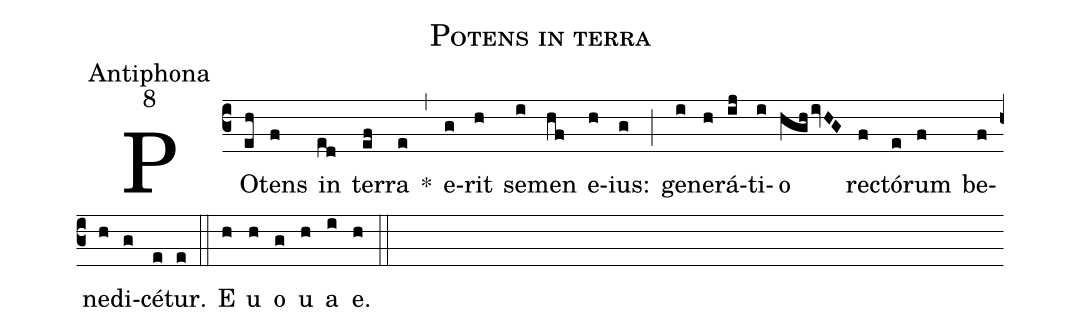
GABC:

name:Potens in terra;
office-part:Antiphona;
mode:8;
%%
(c3) PO(eh)tens(f) in(ed) ter(ef)ra(e) *(,) e(g)rit(h) se(i)men(hf) e(h)ius:(g) (;) ge(i)ne(h)rá(ij)ti(i)o(hghivHG) re(f)ctó(e)rum(f) be(f)ne(h)di(g)cé(e)tur.(e) (::) E(h) u(h) o(g) u(h) a(i) e.(h) (::)
